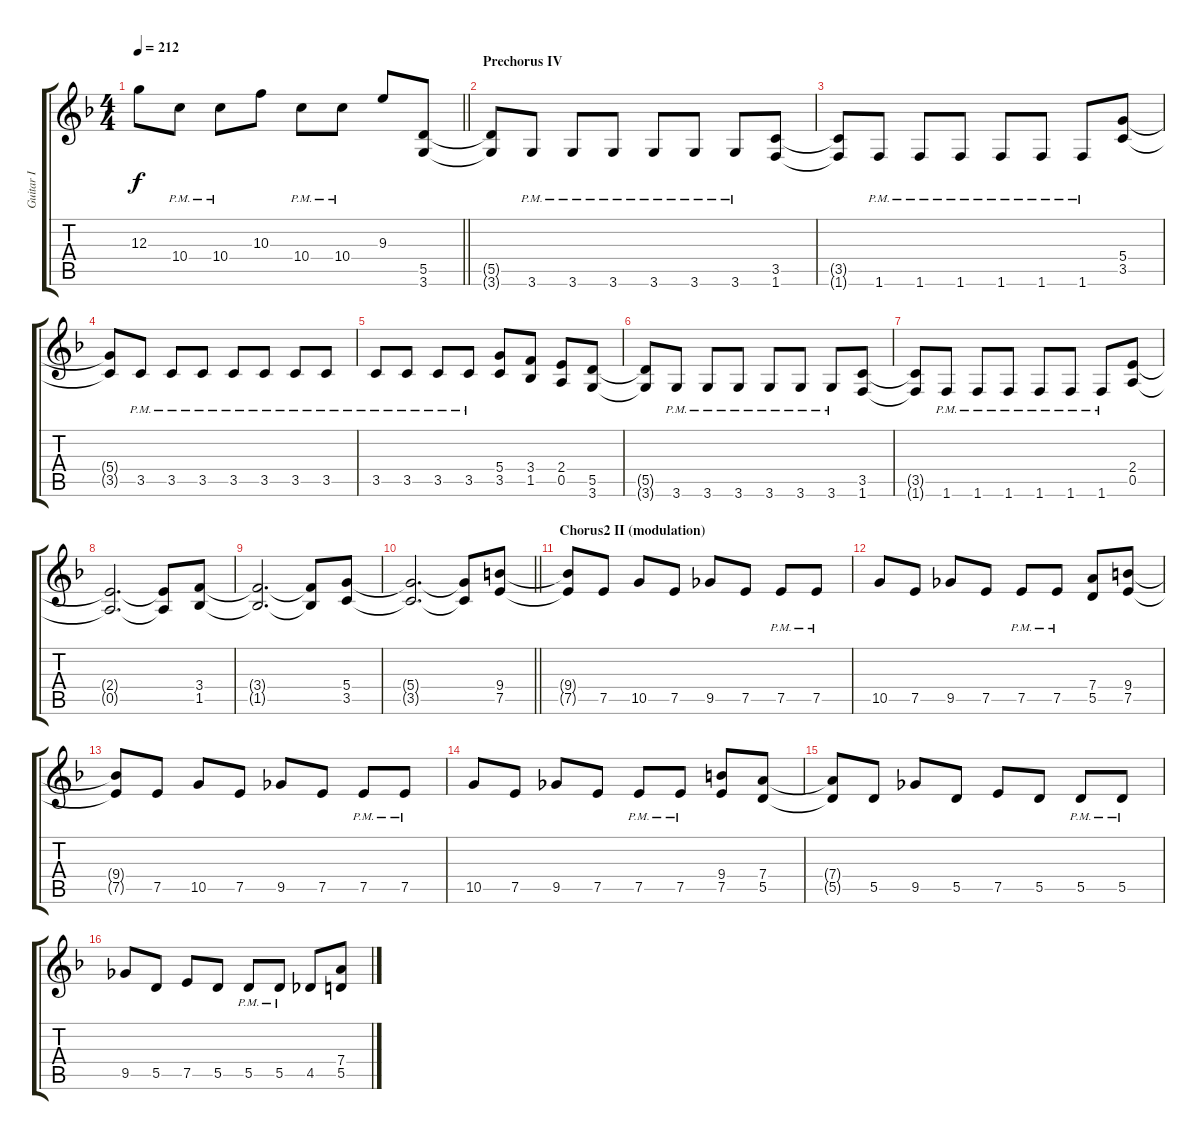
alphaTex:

\track ("Guitar I" "Guitar I") {instrument distortionguitar}
\staff {score tabs}
\tuning (E4 B3 G3 D3 A2 E2) {hide}
\ts (4 4)
\tempo 212
\clef g2
\barLineRight lightlight
\ks dminor
12.3.8{dy f} 10.4{pm}.8 10.4{pm}.8 10.3.8 10.4{pm}.8 10.4{pm}.8 9.3.8 (5.5 3.6).8 |
\section ("" "Prechorus IV")
(5.5{t} 3.6{t}).8 3.6{pm}.8 3.6{pm}.8 3.6{pm}.8 3.6{pm}.8 3.6{pm}.8 3.6{pm}.8 (3.5 1.6).8 |
(3.5{t} 1.6{t}).8 1.6{pm}.8 1.6{pm}.8 1.6{pm}.8 1.6{pm}.8 1.6{pm}.8 1.6{pm}.8 (5.4 3.5).8 |
(5.4{t} 3.5{t}).8 3.5{pm}.8 3.5{pm}.8 3.5{pm}.8 3.5{pm}.8 3.5{pm}.8 3.5{pm}.8 3.5{pm}.8 |
3.5{pm}.8 3.5{pm}.8 3.5{pm}.8 3.5{pm}.8 (5.4 3.5).8 (3.4 1.5).8 (2.4 0.5).8 (5.5 3.6).8 |
(5.5{t} 3.6{t}).8 3.6{pm}.8 3.6{pm}.8 3.6{pm}.8 3.6{pm}.8 3.6{pm}.8 3.6{pm}.8 (3.5 1.6).8 |
(3.5{t} 1.6{t}).8 1.6{pm}.8 1.6{pm}.8 1.6{pm}.8 1.6{pm}.8 1.6{pm}.8 1.6{pm}.8 (2.4 0.5).8 |
(2.4{t} 0.5{t}).2{d} (2.4{t} 0.5{t}).8 (3.4 1.5).8 |
(3.4{t} 1.5{t}).2{d} (3.4{t} 1.5{t}).8 (5.4 3.5).8 |
\barLineRight lightlight
(5.4{t} 3.5{t}).2{d} (5.4{t} 3.5{t}).8 (9.4 7.5).8 |
\section ("" "Chorus2 II (modulation)")
(9.4{t} 7.5{t}).8 7.5.8 10.5.8 7.5.8 9.5.8 7.5.8 7.5{pm}.8 7.5{pm}.8 |
10.5.8 7.5.8 9.5.8 7.5.8 7.5{pm}.8 7.5{pm}.8 (7.4 5.5).8 (9.4 7.5).8 |
(9.4{t} 7.5{t}).8 7.5.8 10.5.8 7.5.8 9.5.8 7.5.8 7.5{pm}.8 7.5{pm}.8 |
10.5.8 7.5.8 9.5.8 7.5.8 7.5{pm}.8 7.5{pm}.8 (9.4 7.5).8 (7.4 5.5).8 |
(7.4{t} 5.5{t}).8 5.5.8 9.5.8 5.5.8 7.5.8 5.5.8 5.5{pm}.8 5.5{pm}.8 |
9.5.8 5.5.8 7.5.8 5.5.8 5.5{pm}.8 5.5{pm}.8 4.5.8 (7.4 5.5).8
